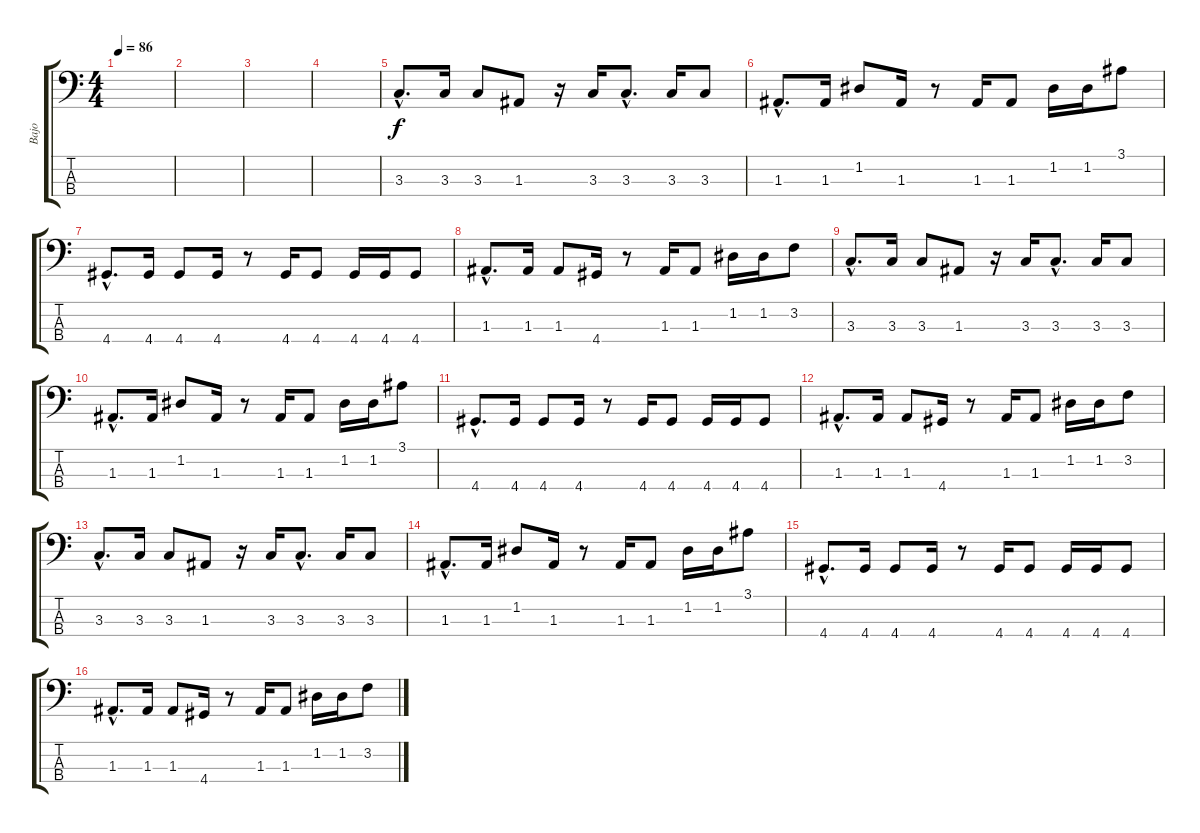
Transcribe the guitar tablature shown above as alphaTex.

\track ("Bajo" "Bajo") {instrument electricbassfinger}
\staff {score tabs}
\tuning (G2 D2 A1 E1) {hide}
\ts (4 4)
\tempo 86
\clef f4
\ks c
|
|
|
|
3.3{hac}.8{d} 3.3.16 3.3.8 1.3.8 r.16 3.3.16 3.3{hac}.8{d} 3.3.16 3.3.8 |
1.3{hac}.8{d} 1.3.16 1.2.8 1.3.16 r.8 1.3.16 1.3.8 1.2.16 1.2.16 3.1.8 |
4.4{hac}.8{d} 4.4.16 4.4.8 4.4.16 r.8 4.4.16 4.4.8 4.4.16 4.4.16 4.4.8 |
1.3{hac}.8{d} 1.3.16 1.3.8 4.4.16 r.8 1.3.16 1.3.8 1.2.16 1.2.16 3.2.8 |
3.3{hac}.8{d} 3.3.16 3.3.8 1.3.8 r.16 3.3.16 3.3{hac}.8{d} 3.3.16 3.3.8 |
1.3{hac}.8{d} 1.3.16 1.2.8 1.3.16 r.8 1.3.16 1.3.8 1.2.16 1.2.16 3.1.8 |
4.4{hac}.8{d} 4.4.16 4.4.8 4.4.16 r.8 4.4.16 4.4.8 4.4.16 4.4.16 4.4.8 |
1.3{hac}.8{d} 1.3.16 1.3.8 4.4.16 r.8 1.3.16 1.3.8 1.2.16 1.2.16 3.2.8 |
3.3{hac}.8{d} 3.3.16 3.3.8 1.3.8 r.16 3.3.16 3.3{hac}.8{d} 3.3.16 3.3.8 |
1.3{hac}.8{d} 1.3.16 1.2.8 1.3.16 r.8 1.3.16 1.3.8 1.2.16 1.2.16 3.1.8 |
4.4{hac}.8{d} 4.4.16 4.4.8 4.4.16 r.8 4.4.16 4.4.8 4.4.16 4.4.16 4.4.8 |
1.3{hac}.8{d} 1.3.16 1.3.8 4.4.16 r.8 1.3.16 1.3.8 1.2.16 1.2.16 3.2.8
